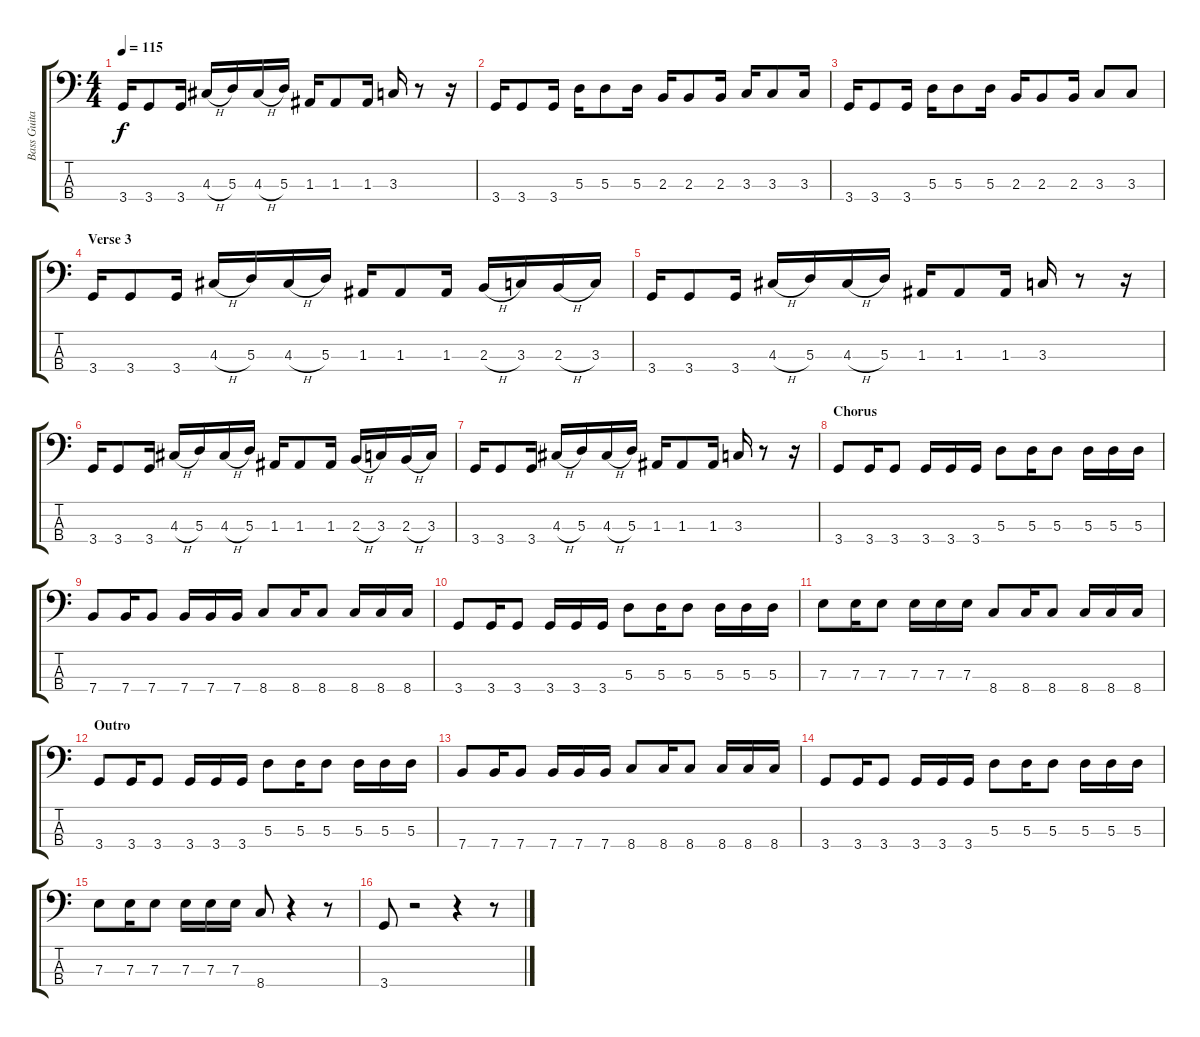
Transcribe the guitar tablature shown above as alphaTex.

\track ("Bass Guitar" "Bass Guita") {instrument slapbass2}
\staff {score tabs}
\tuning (G2 D2 A1 E1) {hide}
\ts (4 4)
\tempo 115
\clef f4
\ks c
3.4.16{dy f} 3.4.8 3.4.16 4.3{h}.16 5.3.16 4.3{h}.16 5.3.16 1.3.16 1.3.8 1.3.16 3.3.16 r.8 r.16 |
3.4.16 3.4.8 3.4.16 5.3.16 5.3.8 5.3.16 2.3.16 2.3.8 2.3.16 3.3.16 3.3.8 3.3.16 |
3.4.16 3.4.8 3.4.16 5.3.16 5.3.8 5.3.16 2.3.16 2.3.8 2.3.16 3.3.8 3.3.8 |
\section ("" "Verse 3")
3.4.16 3.4.8 3.4.16 4.3{h}.16 5.3.16 4.3{h}.16 5.3.16 1.3.16 1.3.8 1.3.16 2.3{h}.16 3.3.16 2.3{h}.16 3.3.16 |
3.4.16 3.4.8 3.4.16 4.3{h}.16 5.3.16 4.3{h}.16 5.3.16 1.3.16 1.3.8 1.3.16 3.3.16 r.8 r.16 |
3.4.16 3.4.8 3.4.16 4.3{h}.16 5.3.16 4.3{h}.16 5.3.16 1.3.16 1.3.8 1.3.16 2.3{h}.16 3.3.16 2.3{h}.16 3.3.16 |
3.4.16 3.4.8 3.4.16 4.3{h}.16 5.3.16 4.3{h}.16 5.3.16 1.3.16 1.3.8 1.3.16 3.3.16 r.8 r.16 |
\section ("" "Chorus")
3.4.8 3.4.16 3.4.8 3.4.16 3.4.16 3.4.16 5.3.8 5.3.16 5.3.8 5.3.16 5.3.16 5.3.16 |
7.4.8 7.4.16 7.4.8 7.4.16 7.4.16 7.4.16 8.4.8 8.4.16 8.4.8 8.4.16 8.4.16 8.4.16 |
3.4.8 3.4.16 3.4.8 3.4.16 3.4.16 3.4.16 5.3.8 5.3.16 5.3.8 5.3.16 5.3.16 5.3.16 |
7.3.8 7.3.16 7.3.8 7.3.16 7.3.16 7.3.16 8.4.8 8.4.16 8.4.8 8.4.16 8.4.16 8.4.16 |
\section ("" "Outro")
3.4.8 3.4.16 3.4.8 3.4.16 3.4.16 3.4.16 5.3.8 5.3.16 5.3.8 5.3.16 5.3.16 5.3.16 |
7.4.8 7.4.16 7.4.8 7.4.16 7.4.16 7.4.16 8.4.8 8.4.16 8.4.8 8.4.16 8.4.16 8.4.16 |
3.4.8 3.4.16 3.4.8 3.4.16 3.4.16 3.4.16 5.3.8 5.3.16 5.3.8 5.3.16 5.3.16 5.3.16 |
7.3.8 7.3.16 7.3.8 7.3.16 7.3.16 7.3.16 8.4.8 r.4 r.8 |
3.4.8 r.2 r.4 r.8
